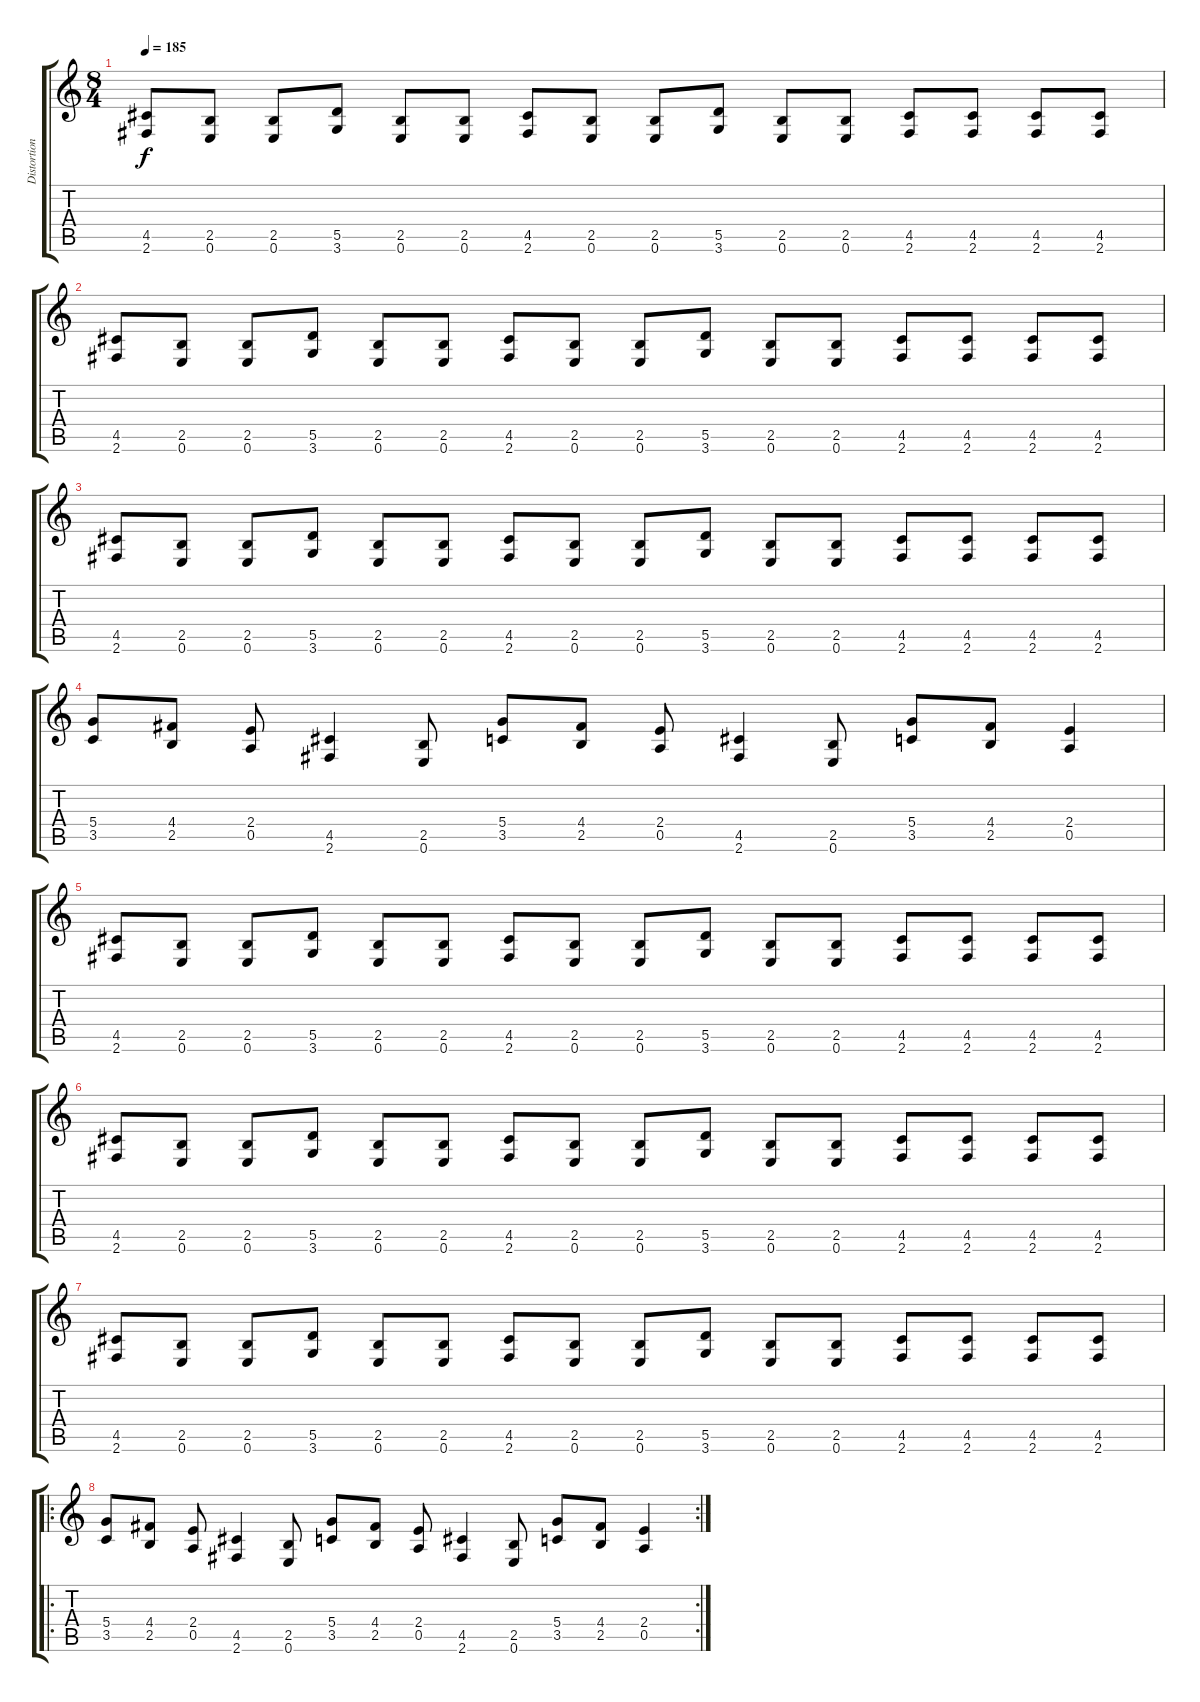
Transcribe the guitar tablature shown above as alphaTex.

\track ("Distortion Guitar" "Distortion") {instrument distortionguitar}
\staff {score tabs}
\tuning (E4 B3 G3 D3 A2 E2) {hide}
\ts (8 4)
\tempo 185
\clef g2
\ks c
(4.5 2.6).8{dy f} (2.5 0.6).8 (2.5 0.6).8 (5.5 3.6).8 (2.5 0.6).8 (2.5 0.6).8 (4.5 2.6).8 (2.5 0.6).8 (2.5 0.6).8 (5.5 3.6).8 (2.5 0.6).8 (2.5 0.6).8 (4.5 2.6).8 (4.5 2.6).8 (4.5 2.6).8 (4.5 2.6).8 |
(4.5 2.6).8 (2.5 0.6).8 (2.5 0.6).8 (5.5 3.6).8 (2.5 0.6).8 (2.5 0.6).8 (4.5 2.6).8 (2.5 0.6).8 (2.5 0.6).8 (5.5 3.6).8 (2.5 0.6).8 (2.5 0.6).8 (4.5 2.6).8 (4.5 2.6).8 (4.5 2.6).8 (4.5 2.6).8 |
(4.5 2.6).8 (2.5 0.6).8 (2.5 0.6).8 (5.5 3.6).8 (2.5 0.6).8 (2.5 0.6).8 (4.5 2.6).8 (2.5 0.6).8 (2.5 0.6).8 (5.5 3.6).8 (2.5 0.6).8 (2.5 0.6).8 (4.5 2.6).8 (4.5 2.6).8 (4.5 2.6).8 (4.5 2.6).8 |
(5.4 3.5).8 (4.4 2.5).8 (2.4 0.5).8 (4.5 2.6).4 (2.5 0.6).8 (5.4 3.5).8 (4.4 2.5).8 (2.4 0.5).8 (4.5 2.6).4 (2.5 0.6).8 (5.4 3.5).8 (4.4 2.5).8 (2.4 0.5).4 |
(4.5 2.6).8 (2.5 0.6).8 (2.5 0.6).8 (5.5 3.6).8 (2.5 0.6).8 (2.5 0.6).8 (4.5 2.6).8 (2.5 0.6).8 (2.5 0.6).8 (5.5 3.6).8 (2.5 0.6).8 (2.5 0.6).8 (4.5 2.6).8 (4.5 2.6).8 (4.5 2.6).8 (4.5 2.6).8 |
(4.5 2.6).8 (2.5 0.6).8 (2.5 0.6).8 (5.5 3.6).8 (2.5 0.6).8 (2.5 0.6).8 (4.5 2.6).8 (2.5 0.6).8 (2.5 0.6).8 (5.5 3.6).8 (2.5 0.6).8 (2.5 0.6).8 (4.5 2.6).8 (4.5 2.6).8 (4.5 2.6).8 (4.5 2.6).8 |
(4.5 2.6).8 (2.5 0.6).8 (2.5 0.6).8 (5.5 3.6).8 (2.5 0.6).8 (2.5 0.6).8 (4.5 2.6).8 (2.5 0.6).8 (2.5 0.6).8 (5.5 3.6).8 (2.5 0.6).8 (2.5 0.6).8 (4.5 2.6).8 (4.5 2.6).8 (4.5 2.6).8 (4.5 2.6).8 |
\ro
\rc 2
(5.4 3.5).8 (4.4 2.5).8 (2.4 0.5).8 (4.5 2.6).4 (2.5 0.6).8 (5.4 3.5).8 (4.4 2.5).8 (2.4 0.5).8 (4.5 2.6).4 (2.5 0.6).8 (5.4 3.5).8 (4.4 2.5).8 (2.4 0.5).4
